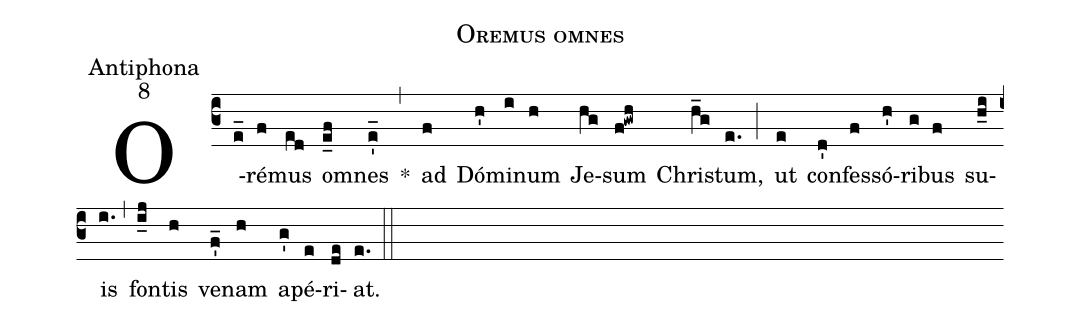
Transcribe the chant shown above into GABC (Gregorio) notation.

name:Oremus omnes;
office-part:Antiphona;
mode:8;
%%
(c3) O(e_)ré(f)mus(ed) o(e_f)mnes(e'_) *(,) ad(f) Dó(h')mi(i)num(h) Je(hg)sum(f!gwh) Chri(h_g)stum,(e.) (;) ut(e) con(d')fes(f)só(h')ri(g)bus(f) su(h_i)is(i.) (,) fon(i_j)tis(h) ve(f'_)nam(h) a(g')pé(e)ri(de)at.(e.) (::)
